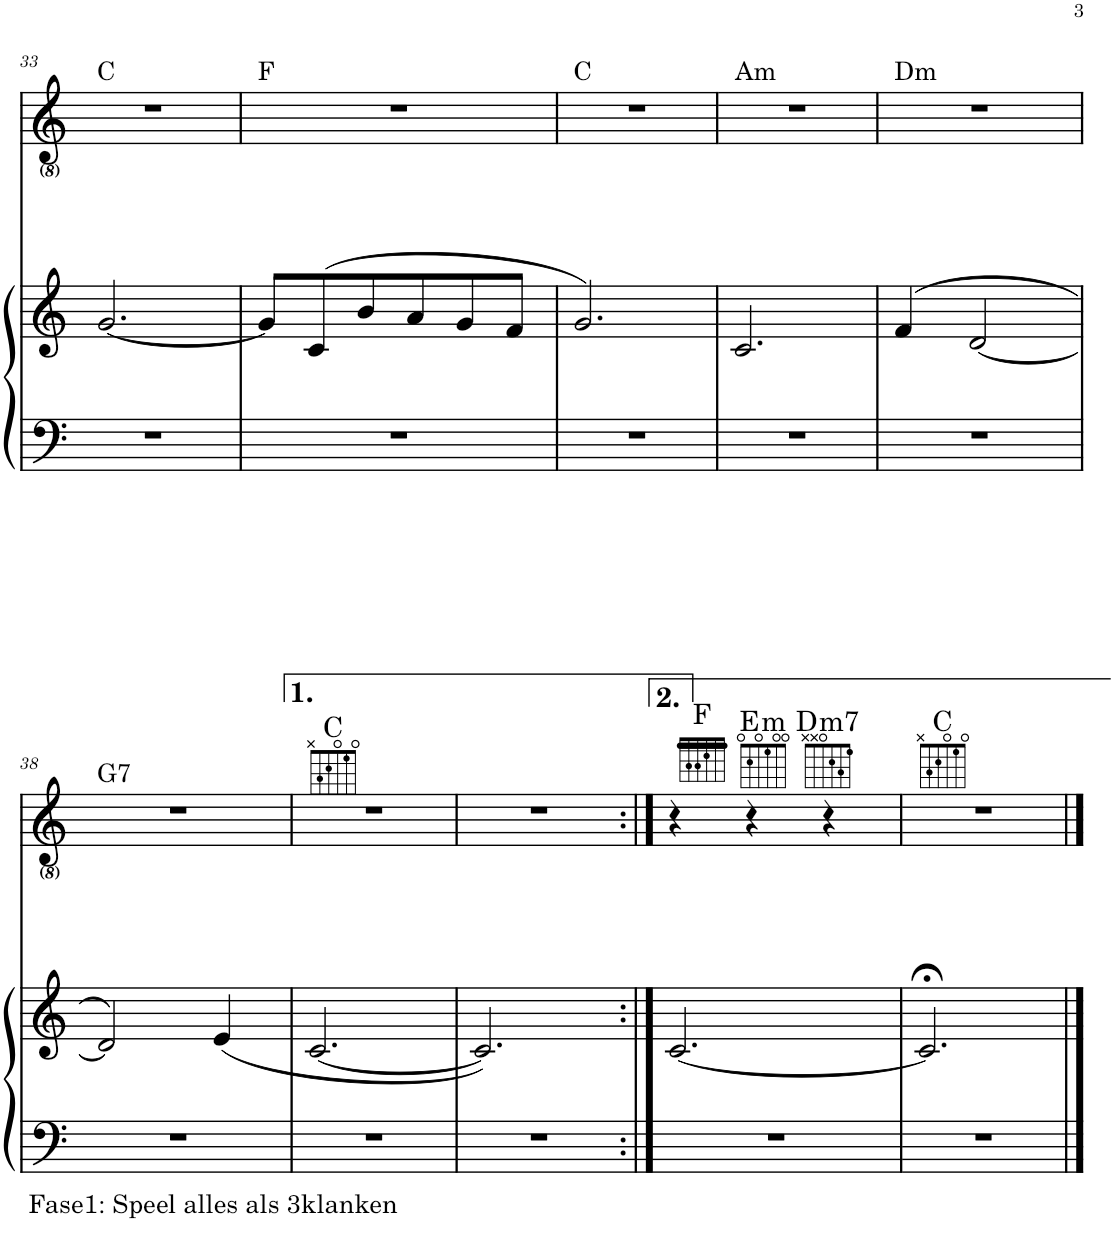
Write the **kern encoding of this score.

**kern	**kern	**kern	**harte
*part2	*part2	*part1	*part1
*staff3	*staff2	*staff1	*
*I"Piano	*	*I"Voice	*
*I'Pno	*	*	*
!!LO:PB:g=z
*clefF4	*clefG2	*clefG2	*
*k[]	*k[]	*k[]	*
*M3/4	*M3/4	*M3/4	*
=33	=33	=33	=33
!	!	!LO:TX:a:t=C	!
2.r	[2.g/	2.r	.
=34	=34	=34	=34
!	!	!LO:TX:a:t=F	!
2.r	8g/L]	2.r	.
.	(>8c/	.	.
.	8b/	.	.
.	8a/	.	.
.	8g/	.	.
.	8f/J	.	.
=35	=35	=35	=35
!	!	!LO:TX:a:t=C	!
2.r	2.g/)	2.r	.
=36	=36	=36	=36
!	!	!LO:TX:a:t=Am	!
2.r	2.c/	2.r	.
=37	=37	=37	=37
!	!	!LO:TX:a:t=Dm	!
2.r	(>4f/	2.r	.
.	[2d/	.	.
!!LO:LB:g=z
=38	=38	=38	=38
!	!	!LO:TX:a:t=G7	!
!LO:TX:b:t=Fase1&colon; Speel alles als 3klanken	!	!	!
2.r	2d/])	2.r	.
.	(4e/	.	.
=39	=39	=39	=39
2.r	[2.c/	2.r	C:maj
=40	=40	=40	=40
2.r	2.c/])	2.r	.
=41:|!	=41:|!	=41:|!	=41:|!
2.r	[2.c/	4r	F:maj
!	!	!	!LO:H:kt=m
.	.	4r	E:min
!	!	!	!LO:H:kt=m7
.	.	4r	D:min7
=42	=42	=42	=42
2.r	2.c;</]	2.r	C:maj
==	==	==	==
*-	*-	*-	*-
